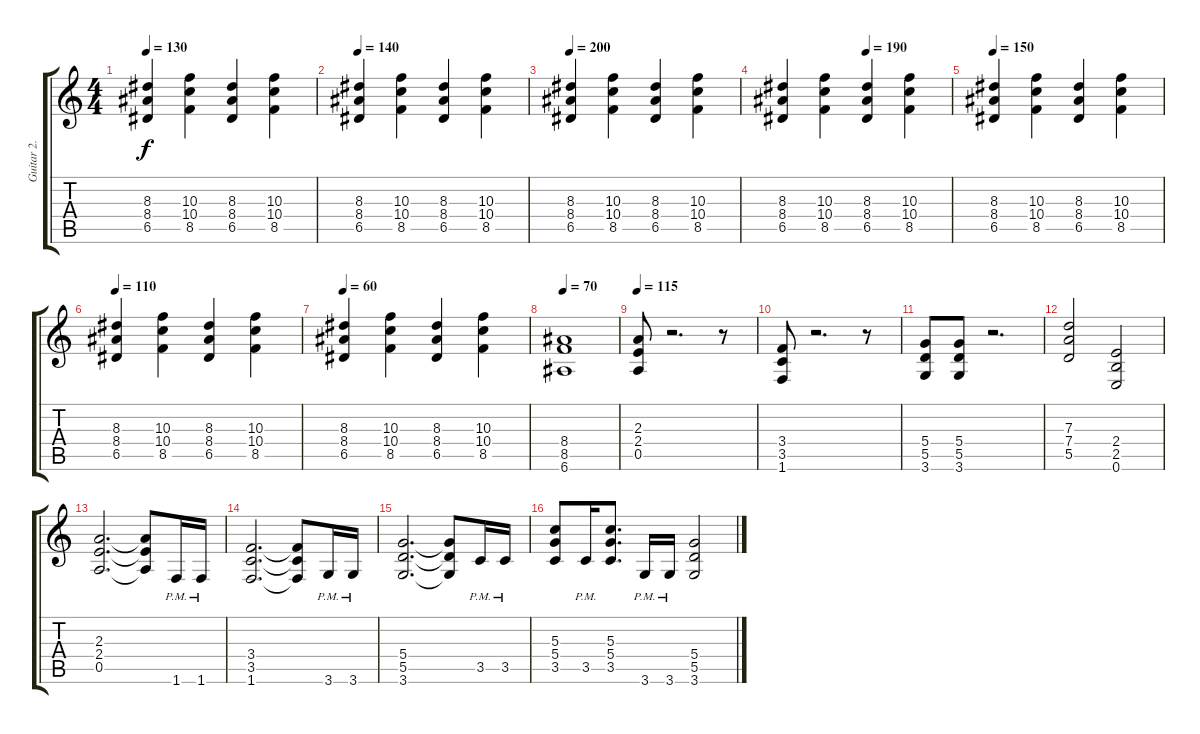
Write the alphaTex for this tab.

\track ("Guitar 2." "Guitar 2.") {instrument distortionguitar}
\staff {score tabs}
\tuning (E4 B3 G3 D3 A2 E2) {hide}
\ts (4 4)
\tempo 130
\clef g2
\ks c
(8.3 8.4 6.5).4{dy f} (10.3 10.4 8.5).4 (8.3 8.4 6.5).4 (10.3 10.4 8.5).4 |
\tempo 140
(8.3 8.4 6.5).4 (10.3 10.4 8.5).4 (8.3 8.4 6.5).4 (10.3 10.4 8.5).4 |
\tempo 200
(8.3 8.4 6.5).4 (10.3 10.4 8.5).4 (8.3 8.4 6.5).4 (10.3 10.4 8.5).4 |
\tempo (70 0.5)
\tempo (190 0.5)
(8.3 8.4 6.5).4 (10.3 10.4 8.5).4 (8.3 8.4 6.5).4 (10.3 10.4 8.5).4 |
\tempo 150
(8.3 8.4 6.5).4 (10.3 10.4 8.5).4 (8.3 8.4 6.5).4 (10.3 10.4 8.5).4 |
\tempo 110
(8.3 8.4 6.5).4 (10.3 10.4 8.5).4 (8.3 8.4 6.5).4 (10.3 10.4 8.5).4 |
\tempo 60
(8.3 8.4 6.5).4 (10.3 10.4 8.5).4 (8.3 8.4 6.5).4 (10.3 10.4 8.5).4 |
\tempo 70
(8.4 8.5 6.6).1 |
\tempo 115
(2.3 2.4 0.5).8 r.2{d} r.8 |
(3.4 3.5 1.6).8 r.2{d} r.8 |
(5.4 5.5 3.6).8 (5.4 5.5 3.6).8 r.2{d} |
(7.3 7.4 5.5).2 (2.4 2.5 0.6).2 |
(2.3 2.4 0.5).2{d} (2.3{t} 2.4{t} 0.5{t}).8 1.6{pm}.16 1.6{pm}.16 |
(3.4 3.5 1.6).2{d} (3.4{t} 3.5{t} 1.6{t}).8 3.6{pm}.16 3.6{pm}.16 |
(5.4 5.5 3.6).2{d} (5.4{t} 5.5{t} 3.6{t}).8 3.5{pm}.16 3.5{pm}.16 |
(5.3 5.4 3.5).8 3.5{pm}.16 (5.3 5.4 3.5).8{d} 3.6{pm}.16 3.6{pm}.16 (5.4 5.5 3.6).2
